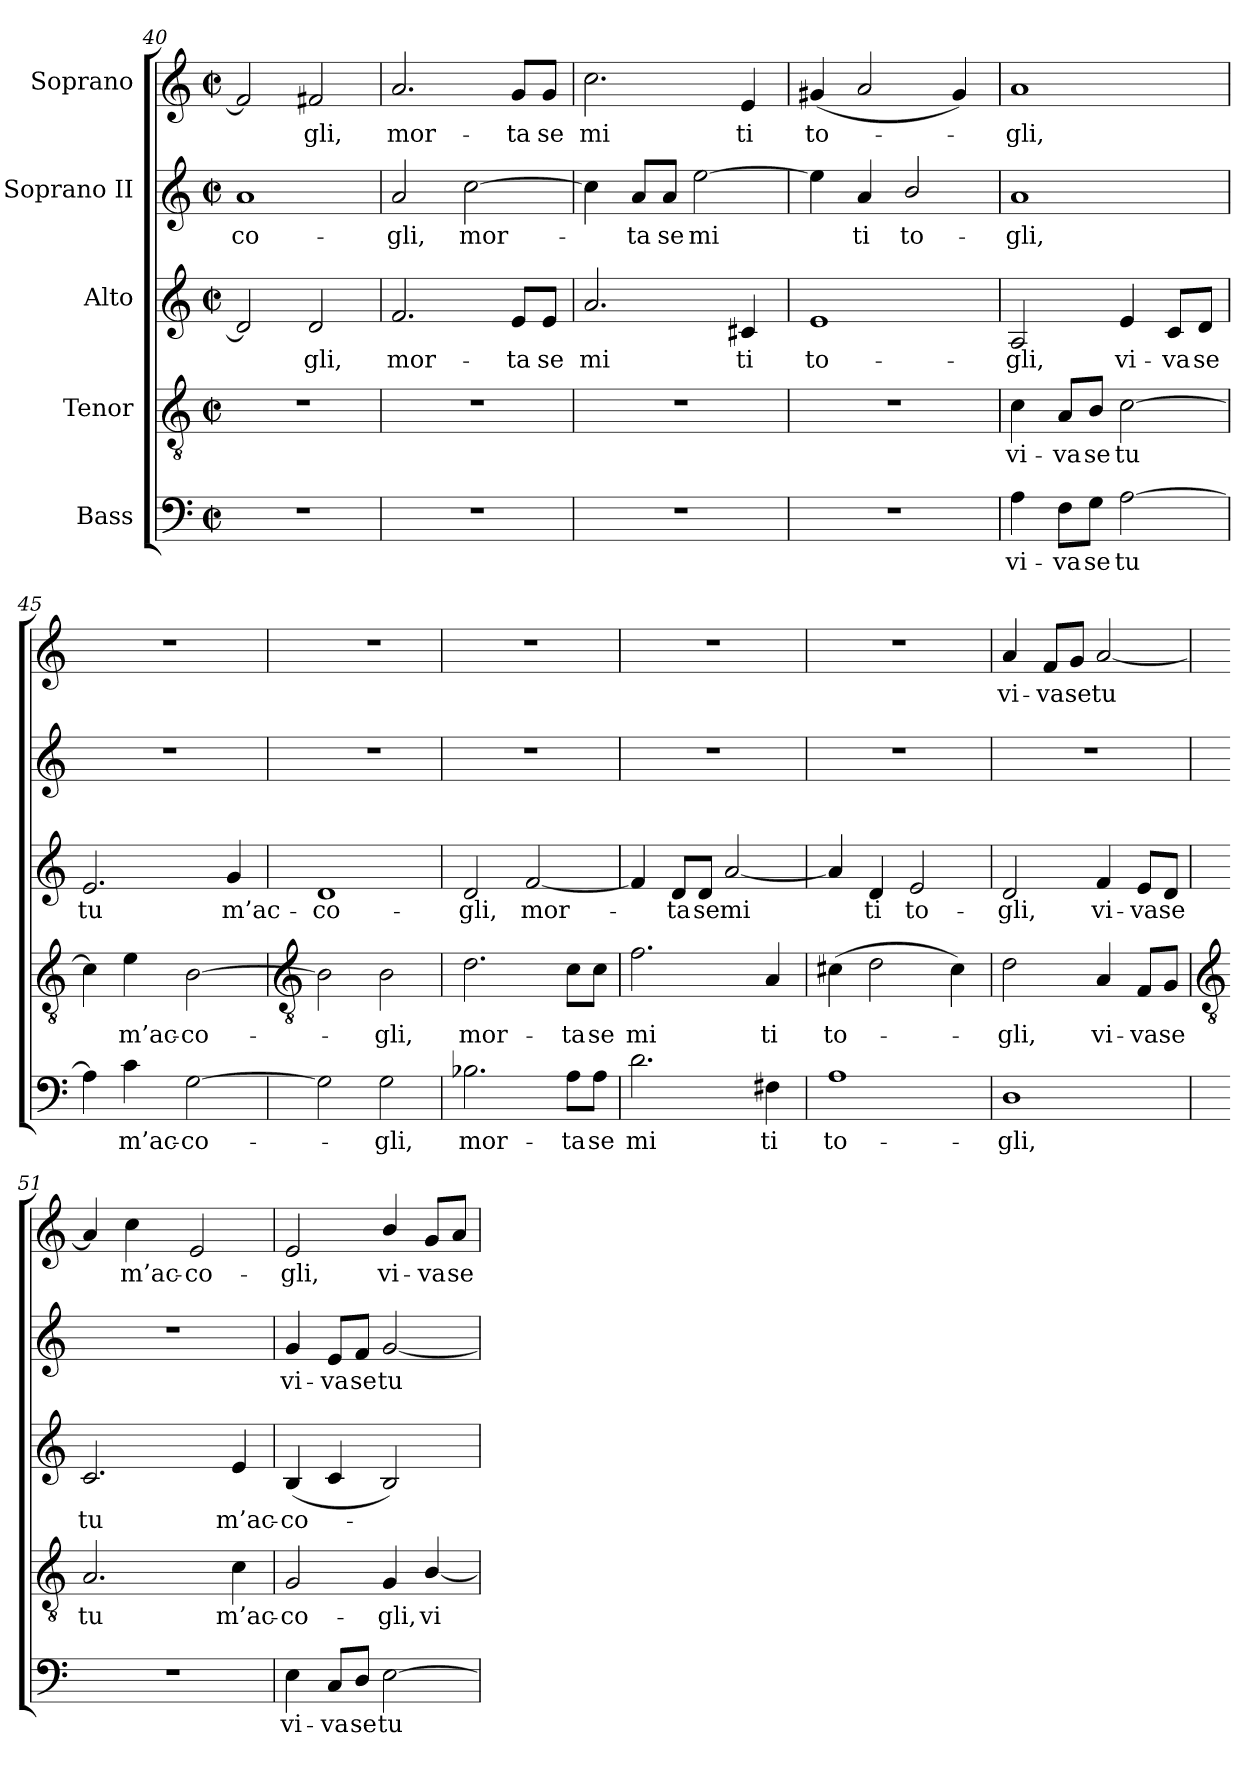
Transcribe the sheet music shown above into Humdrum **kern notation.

**kern	**text	**kern	**text	**kern	**text	**kern	**text	**kern	**text
*part5	*part5	*part4	*part4	*part3	*part3	*part2	*part2	*part1	*part1
*staff5	*staff5	*staff4	*staff4	*staff3	*staff3	*staff2	*staff2	*staff1	*staff1
*I"Bass	*	*I"Tenor	*	*I"Alto	*	*I"Soprano II	*	*I"Soprano	*
!!LO:LB:g=z
*clefF4	*	*clefGv2	*	*clefG2	*	*clefG2	*	*clefG2	*
*k[]	*	*k[]	*	*k[]	*	*k[]	*	*k[]	*
*C:	*	*C:	*	*C:	*	*C:	*	*C:	*
*M2/2	*	*M2/2	*	*M2/2	*	*M2/2	*	*M2/2	*
*met(c|)	*	*met(c|)	*	*met(c|)	*	*met(c|)	*	*met(c|)	*
=40	=40	=40	=40	=40	=40	=40	=40	=40	=40
!	!	!	!	!	!	!	!LO:LY:b	!	!
1r	.	1r	.	2d]	.	1a	-co-	2f#]	.
!	!	!	!	!	!LO:LY:b	!	!	!	!LO:LY:b
.	.	.	.	2d	gli,	.	.	2f#	gli,
=41	=41	=41	=41	=41	=41	=41	=41	=41	=41
!	!	!	!	!	!LO:LY:b	!	!LO:LY:b	!	!LO:LY:b
1r	.	1r	.	2.f	mor-	2a	-gli,	2.a	mor-
!	!	!	!	!	!	!	!LO:LY:b	!	!
.	.	.	.	.	.	[2cc	mor-	.	.
!	!	!	!	!	!LO:LY:b	!	!	!	!LO:LY:b
.	.	.	.	8e/L	-ta	.	.	8g/L	-ta
!	!	!	!	!	!LO:LY:b	!	!	!	!LO:LY:b
.	.	.	.	8e/J	se	.	.	8g/J	se
=42	=42	=42	=42	=42	=42	=42	=42	=42	=42
!	!	!	!	!	!LO:LY:b	!	!	!	!LO:LY:b
1r	.	1r	.	2.a	mi	4cc]	.	2.cc	mi
!	!	!	!	!	!	!	!LO:LY:b	!	!
.	.	.	.	.	.	8a/L	ta	.	.
!	!	!	!	!	!	!	!LO:LY:b	!	!
.	.	.	.	.	.	8a/J	se	.	.
!	!	!	!	!	!	!	!LO:LY:b	!	!
.	.	.	.	.	.	[2ee	mi	.	.
!	!	!	!	!	!LO:LY:b	!	!	!	!LO:LY:b
.	.	.	.	4c#X	ti	.	.	4e	ti
=43	=43	=43	=43	=43	=43	=43	=43	=43	=43
!	!	!	!	!	!LO:LY:b	!	!	!	!LO:LY:b
1r	.	1r	.	1e	to-	4ee]	.	(<4g#X	to-
!	!	!	!	!	!	!	!LO:LY:b	!	!
.	.	.	.	.	.	4a	ti	2a	.
!	!	!	!	!	!	!	!LO:LY:b	!	!
.	.	.	.	.	.	2b/	to-	.	.
.	.	.	.	.	.	.	.	4g#)	.
=44	=44	=44	=44	=44	=44	=44	=44	=44	=44
!	!LO:LY:b	!	!LO:LY:b	!	!LO:LY:b	!	!LO:LY:b	!	!LO:LY:b
4A	vi-	4c	vi-	2A	-gli,	1a	-gli,	1a	gli,
!	!LO:LY:b	!	!LO:LY:b	!	!	!	!	!	!
8F\L	-va	8A/L	-va	.	.	.	.	.	.
!	!LO:LY:b	!	!LO:LY:b	!	!	!	!	!	!
8G\J	se	8B/J	se	.	.	.	.	.	.
!	!LO:LY:b	!	!LO:LY:b	!	!LO:LY:b	!	!	!	!
[2A	tu	[2c	tu	4e	vi-	.	.	.	.
!	!	!	!	!	!LO:LY:b	!	!	!	!
.	.	.	.	8c/L	-va	.	.	.	.
!	!	!	!	!	!LO:LY:b	!	!	!	!
.	.	.	.	8d/J	se	.	.	.	.
=45	=45	=45	=45	=45	=45	=45	=45	=45	=45
!	!	!	!	!	!LO:LY:b	!	!	!	!
4A]	.	4c]	.	2.e	tu	1r	.	1r	.
!	!LO:LY:b	!	!LO:LY:b	!	!	!	!	!	!
4c	m’ac-	4e	m’ac-	.	.	.	.	.	.
!	!LO:LY:b	!	!LO:LY:b	!	!	!	!	!	!
[2G	-co-	[2B	-co-	.	.	.	.	.	.
!	!	!	!	!	!LO:LY:b	!	!	!	!
.	.	.	.	4g	m’ac-	.	.	.	.
!!LO:LB:g=z
=46	=46	=46	=46	=46	=46	=46	=46	=46	=46
*	*	*clefGv2	*	*	*	*	*	*	*
!	!	!	!	!	!LO:LY:b	!	!	!	!
2G]	.	2B]	.	1d	-co-	1r	.	1r	.
!	!LO:LY:b	!	!LO:LY:b	!	!	!	!	!	!
2G	gli,	2B	gli,	.	.	.	.	.	.
=47	=47	=47	=47	=47	=47	=47	=47	=47	=47
!	!LO:LY:b	!	!LO:LY:b	!	!LO:LY:b	!	!	!	!
2.B-X	mor-	2.d	mor-	2d	-gli,	1r	.	1r	.
!	!	!	!	!	!LO:LY:b	!	!	!	!
.	.	.	.	[2f	mor-	.	.	.	.
!	!LO:LY:b	!	!LO:LY:b	!	!	!	!	!	!
8A\L	-ta	8c\L	-ta	.	.	.	.	.	.
!	!LO:LY:b	!	!LO:LY:b	!	!	!	!	!	!
8A\J	se	8c\J	se	.	.	.	.	.	.
=48	=48	=48	=48	=48	=48	=48	=48	=48	=48
!	!LO:LY:b	!	!LO:LY:b	!	!	!	!	!	!
2.d	mi	2.f	mi	4f]	.	1r	.	1r	.
!	!	!	!	!	!LO:LY:b	!	!	!	!
.	.	.	.	8d/L	ta	.	.	.	.
!	!	!	!	!	!LO:LY:b	!	!	!	!
.	.	.	.	8d/J	se	.	.	.	.
!	!	!	!	!	!LO:LY:b	!	!	!	!
.	.	.	.	[2a	mi	.	.	.	.
!	!LO:LY:b	!	!LO:LY:b	!	!	!	!	!	!
4F#X	ti	4A	ti	.	.	.	.	.	.
=49	=49	=49	=49	=49	=49	=49	=49	=49	=49
!	!LO:LY:b	!	!LO:LY:b	!	!	!	!	!	!
1A	to-	(>4c#X	to-	4a]	.	1r	.	1r	.
!	!	!	!	!	!LO:LY:b	!	!	!	!
.	.	2d	.	4d	ti	.	.	.	.
!	!	!	!	!	!LO:LY:b	!	!	!	!
.	.	.	.	2e	to-	.	.	.	.
.	.	4c#)	.	.	.	.	.	.	.
=50	=50	=50	=50	=50	=50	=50	=50	=50	=50
!	!LO:LY:b	!	!LO:LY:b	!	!LO:LY:b	!	!	!	!LO:LY:b
1D	-gli,	2d	gli,	2d	-gli,	1r	.	4a	vi-
!	!	!	!	!	!	!	!	!	!LO:LY:b
.	.	.	.	.	.	.	.	8f/L	-va
!	!	!	!	!	!	!	!	!	!LO:LY:b
.	.	.	.	.	.	.	.	8g/J	se
!	!	!	!LO:LY:b	!	!LO:LY:b	!	!	!	!LO:LY:b
.	.	4A	vi-	4f	vi-	.	.	[2a	tu
!	!	!	!LO:LY:b	!	!LO:LY:b	!	!	!	!
.	.	8F/L	-va	8e/L	-va	.	.	.	.
!	!	!	!LO:LY:b	!	!LO:LY:b	!	!	!	!
.	.	8G/J	se	8d/J	se	.	.	.	.
!!LO:LB:g=z
=51	=51	=51	=51	=51	=51	=51	=51	=51	=51
*	*	*clefGv2	*	*	*	*	*	*	*
!	!	!	!LO:LY:b	!	!LO:LY:b	!	!	!	!
1r	.	2.A	tu	2.c	tu	1r	.	4a]	.
!	!	!	!	!	!	!	!	!	!LO:LY:b
.	.	.	.	.	.	.	.	4cc	m’ac-
!	!	!	!	!	!	!	!	!	!LO:LY:b
.	.	.	.	.	.	.	.	2e	-co-
!	!	!	!LO:LY:b	!	!LO:LY:b	!	!	!	!
.	.	4c	m’ac-	4e	m’ac-	.	.	.	.
=52	=52	=52	=52	=52	=52	=52	=52	=52	=52
!	!LO:LY:b	!	!LO:LY:b	!	!LO:LY:b	!	!LO:LY:b	!	!LO:LY:b
4E	vi-	2G	-co-	(<4B	-co-	4g	vi-	2e	-gli,
!	!LO:LY:b	!	!	!	!	!	!LO:LY:b	!	!
8C/L	-va	.	.	4c	.	8e/L	-va	.	.
!	!LO:LY:b	!	!	!	!	!	!LO:LY:b	!	!
8D/J	se	.	.	.	.	8f/J	se	.	.
!	!LO:LY:b	!	!LO:LY:b	!	!	!	!LO:LY:b	!	!LO:LY:b
[2E	tu	4G	-gli,	2B)	.	[2g	tu	4b/	vi-
!	!	!	!LO:LY:b	!	!	!	!	!	!LO:LY:b
.	.	[4B/	vi-	.	.	.	.	8g/L	-va
!	!	!	!	!	!	!	!	!	!LO:LY:b
.	.	.	.	.	.	.	.	8a/J	se
=	=	=	=	=	=	=	=	=	=
*-	*-	*-	*-	*-	*-	*-	*-	*-	*-
